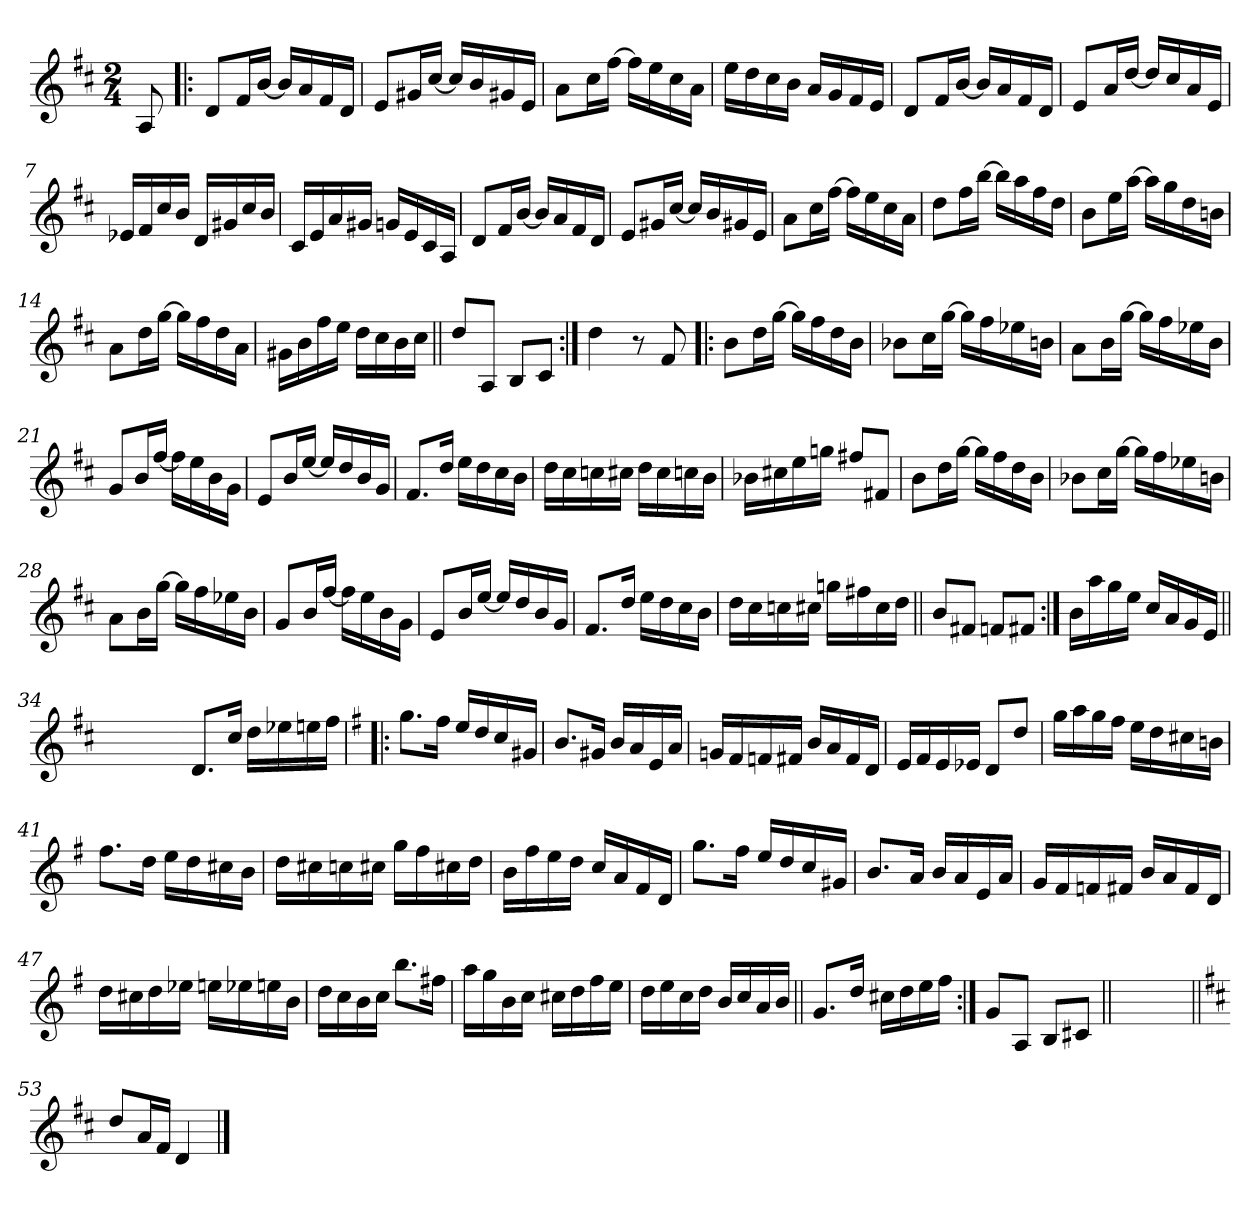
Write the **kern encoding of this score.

**kern
*part1
*staff1
*clefG2
*k[f#c#]
*D:
*M2/4
=
8A/
=1!|:
8d/L
16f#/L
[16b/JJ
16b/LL]
16a/
16f#/
16d/JJ
=2
8e/L
16g#X/L
[16cc#/JJ
16cc#/LL]
16b/
16g#X/
16e/JJ
=3
8a\L
16cc#\L
[16ff#\JJ
16ff#\LL]
16ee\
16cc#\
16a\JJ
=4
16ee\LL
16dd\
16cc#\
16b\JJ
16a/LL
16g/
16f#/
16e/JJ
!!LO:LB:g=z
=5
8d/L
16f#/L
[16b/JJ
16b/LL]
16a/
16f#/
16d/JJ
=6
8e/L
16a/L
[16dd/JJ
16dd/LL]
16cc#/
16a/
16e/JJ
=7
16e-X/LL
16f#/
16cc#/
16b/JJ
16d/LL
16g#X/
16cc#/
16b/JJ
=8
16c#/LL
16e/
16a/
16g#X/JJ
16gn/LL
16e/
16c#/
16A/JJ
!!LO:LB:g=z
=9
8d/L
16f#/L
[16b/JJ
16b/LL]
16a/
16f#/
16d/JJ
=10
8e/L
16g#X/L
[16cc#/JJ
16cc#/LL]
16b/
16g#X/
16e/JJ
=11
8a\L
16cc#\L
[16ff#\JJ
16ff#\LL]
16ee\
16cc#\
16a\JJ
=12
8dd\L
16ff#\L
[16bb\JJ
16bb\LL]
16aa\
16ff#\
16dd\JJ
!!LO:LB:g=z
=13
8b\L
16ee\L
[16aa\JJ
16aa\LL]
16gg\
16dd\
16bn\JJ
=14
8a\L
16dd\L
[16gg\JJ
16gg\LL]
16ff#\
16dd\
16a\JJ
=15
16g#X\LL
16b\
16ff#\
16ee\JJ
16dd\LL
16cc#\
16b\
16cc#\JJ
=16||
8dd/L
8A/J
8B/L
8c#/J
!!LO:LB:g=z
=17:|!
4dd\
8r
8f#/
=18!|:
8b\L
16dd\L
[16gg\JJ
16gg\LL]
16ff#\
16dd\
16b\JJ
=19
8b-X\L
16cc#\L
[16gg\JJ
16gg\LL]
16ff#\
16ee-X\
16bn\JJ
=20
8a\L
16b\L
[16gg\JJ
16gg\LL]
16ff#\
16ee-X\
16b\JJ
!!LO:LB:g=z
=21
8g/L
16b/L
[16ff#/JJ
16ff#\LL]
16ee\
16b\
16g\JJ
=22
8e/L
16b/L
[16ee/JJ
16ee/LL]
16dd/
16b/
16g/JJ
=23
8.f#/L
16dd/Jk
16ee\LL
16dd\
16cc#\
16b\JJ
=24
16dd\LL
16cc#\
16ccn\
16cc#X\JJ
16dd\LL
16cc#\
16ccn\
16b\JJ
!!LO:LB:g=z
=25
16b-X\LL
16cc#X\
16ee\
16ggn\JJ
8ff#X/L
8f#X/J
=26
8b\L
16dd\L
[16gg\JJ
16gg\LL]
16ff#\
16dd\
16b\JJ
=27
8b-X\L
16cc#\L
[16gg\JJ
16gg\LL]
16ff#\
16ee-X\
16bn\JJ
=28
8a\L
16b\L
[16gg\JJ
16gg\LL]
16ff#\
16ee-X\
16b\JJ
!!LO:LB:g=z
=29
8g/L
16b/L
[16ff#/JJ
16ff#\LL]
16ee\
16b\
16g\JJ
=30
8e/L
16b/L
[16ee/JJ
16ee/LL]
16dd/
16b/
16g/JJ
=31
8.f#/L
16dd/Jk
16ee\LL
16dd\
16cc#\
16b\JJ
=32
16dd\LL
16cc#\
16ccn\
16cc#X\JJ
16ggn\LL
16ff#X\
16cc#\
16dd\JJ
!!LO:LB:g=z
=33||
8b/L
8f#X/J
8fn/L
8f#X/J
=34:|!
16b\LL
16aa\
16gg\
16ee\JJ
16cc#/LL
16a/
16g/
16e/JJ
=34X341||
2ryy
!!LO:PB:g=z
=35-
8.d/L
16cc#/Jk
16dd\LL
16ee-X\
16een\
16ff#\JJ
=36!|:
*k[f#]
*G:
8.gg\L
16ff#\Jk
16ee/LL
16dd/
16cc/
16g#X/JJ
=37
8.b/L
16g#X/Jk
16b/LL
16a/
16e/
16a/JJ
=38
16gn/LL
16f#/
16fn/
16f#X/JJ
16b/LL
16a/
16f#/
16d/JJ
!!LO:LB:g=z
=39
16e/LL
16f#/
16e/
16e-X/JJ
8d/L
8dd/J
=40
16gg\LL
16aa\
16gg\
16ff#\JJ
16ee\LL
16dd\
16cc#X\
16bn\JJ
=41
8.ff#\L
16dd\Jk
16ee\LL
16dd\
16cc#X\
16b\JJ
=42
16dd\LL
16cc#X\
16ccn\
16cc#X\JJ
16gg\LL
16ff#\
16cc#X\
16dd\JJ
!!LO:LB:g=z
=43
16b\LL
16ff#\
16ee\
16dd\JJ
16cc/LL
16a/
16f#/
16d/JJ
=44
8.gg\L
16ff#\Jk
16ee/LL
16dd/
16cc/
16g#X/JJ
=45
8.b/L
16a/Jk
16b/LL
16a/
16e/
16a/JJ
=46
16g/LL
16f#/
16fn/
16f#X/JJ
16b/LL
16a/
16f#/
16d/JJ
!!LO:LB:g=z
=47
16dd\LL
16cc#X\
16dd\
16ee-X\JJ
16een\LL
16ee-X\
16een\
16b\JJ
=48
16dd\LL
16cc\
16b\
16cc\JJ
8.bb\L
16ff#X\Jk
=49
16aa\LL
16gg\
16b\
16cc\JJ
16cc#X\LL
16dd\
16ff#\
16ee\JJ
=50
16dd\LL
16ee\
16cc\
16dd\JJ
16b/LL
16cc/
16a/
16b/JJ
!!LO:LB:g=z
=51||
8.g/L
16dd/Jk
16cc#X\LL
16dd\
16ee\
16ff#\JJ
=52:|!
8g/L
8A/J
8B/L
8c#X/J
=52X522||
2ryy
=53||
*k[f#c#]
*D:
8dd/L
16a/L
16f#/JJ
4d/
==
*-
